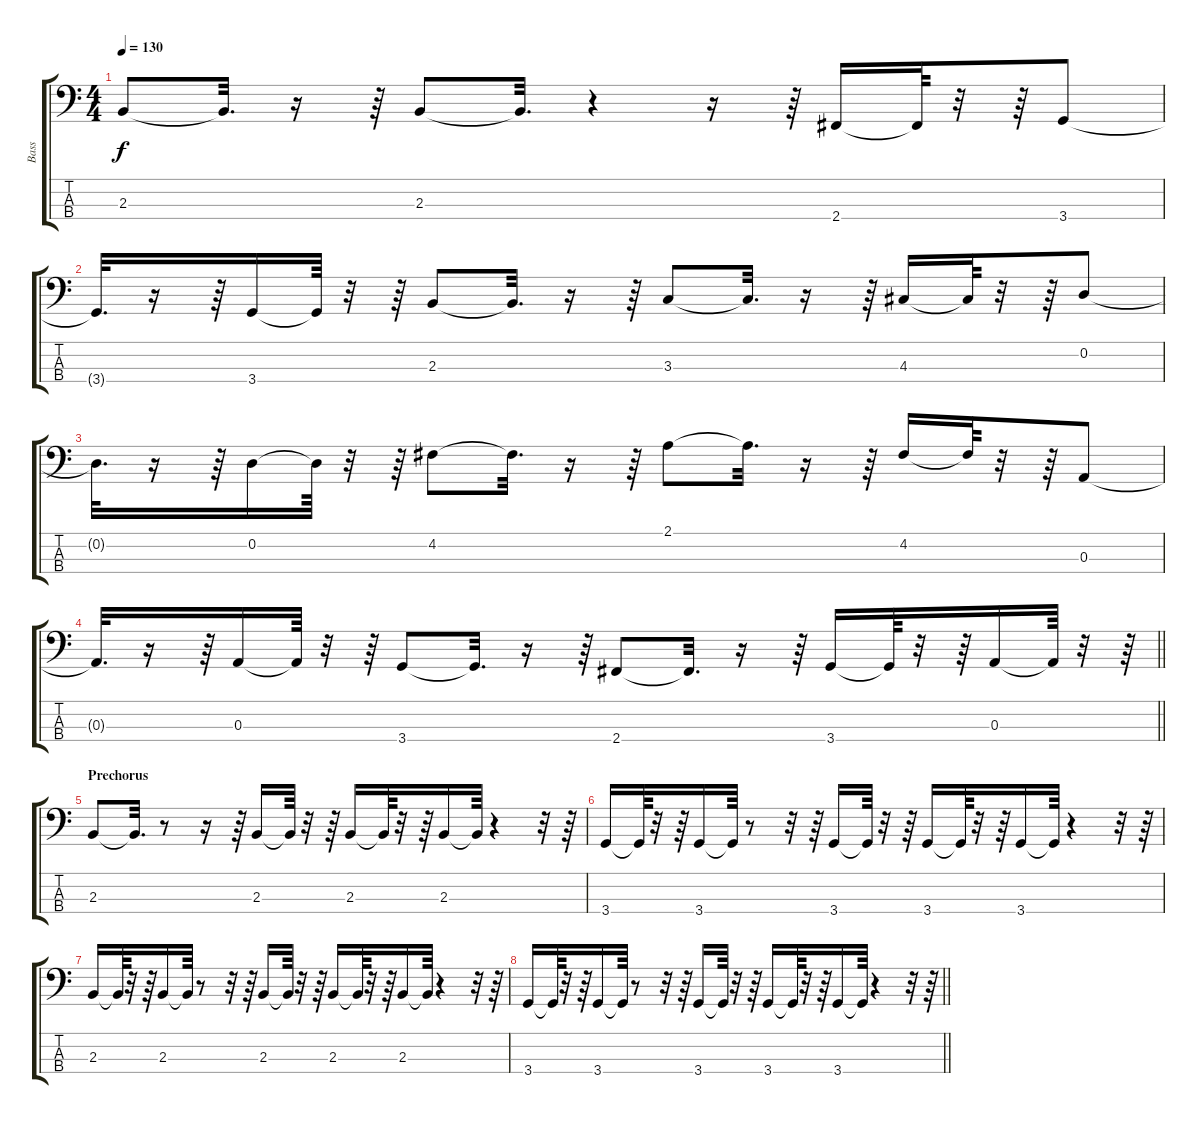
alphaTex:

\track ("Bass" "Bass") {instrument electricbassfinger}
\staff {score tabs}
\tuning (G2 D2 A1 E1) {hide}
\ts (4 4)
\tempo 130
\clef f4
\ks c
2.3.8{dy f} 2.3{t}.32{d} r.16 r.64 2.3.8 2.3{t}.32{d} r.4 r.16 r.64 2.4.16 2.4{t}.64 r.32 r.64 3.4.8 |
3.4{t}.32{d} r.16 r.64 3.4.16 3.4{t}.64 r.32 r.64 2.3.8 2.3{t}.32{d} r.16 r.64 3.3.8 3.3{t}.32{d} r.16 r.64 4.3.16 4.3{t}.64 r.32 r.64 0.2.8 |
0.2{t}.32{d} r.16 r.64 0.2.16 0.2{t}.64 r.32 r.64 4.2.8 4.2{t}.32{d} r.16 r.64 2.1.8 2.1{t}.32{d} r.16 r.64 4.2.16 4.2{t}.64 r.32 r.64 0.3.8 |
\barLineRight lightlight
0.3{t}.32{d} r.16 r.64 0.3.16 0.3{t}.64 r.32 r.64 3.4.8 3.4{t}.32{d} r.16 r.64 2.4.8 2.4{t}.32{d} r.16 r.64 3.4.16 3.4{t}.64 r.32 r.64 0.3.16 0.3{t}.64 r.32 r.64 |
\section ("" "Prechorus")
2.3.8 2.3{t}.32{d} r.8 r.16 r.64 2.3.16 2.3{t}.64 r.32 r.64 2.3.16 2.3{t}.64 r.32 r.64 2.3.16 2.3{t}.64 r.4 r.32 r.64 |
3.4.16 3.4{t}.64 r.32 r.64 3.4.16 3.4{t}.64 r.8 r.32 r.64 3.4.16 3.4{t}.64 r.32 r.64 3.4.16 3.4{t}.64 r.32 r.64 3.4.16 3.4{t}.64 r.4 r.32 r.64 |
2.3.16 2.3{t}.64 r.32 r.64 2.3.16 2.3{t}.64 r.8 r.32 r.64 2.3.16 2.3{t}.64 r.32 r.64 2.3.16 2.3{t}.64 r.32 r.64 2.3.16 2.3{t}.64 r.4 r.32 r.64 |
\barLineRight lightlight
3.4.16 3.4{t}.64 r.32 r.64 3.4.16 3.4{t}.64 r.8 r.32 r.64 3.4.16 3.4{t}.64 r.32 r.64 3.4.16 3.4{t}.64 r.32 r.64 3.4.16 3.4{t}.64 r.4 r.32 r.64
